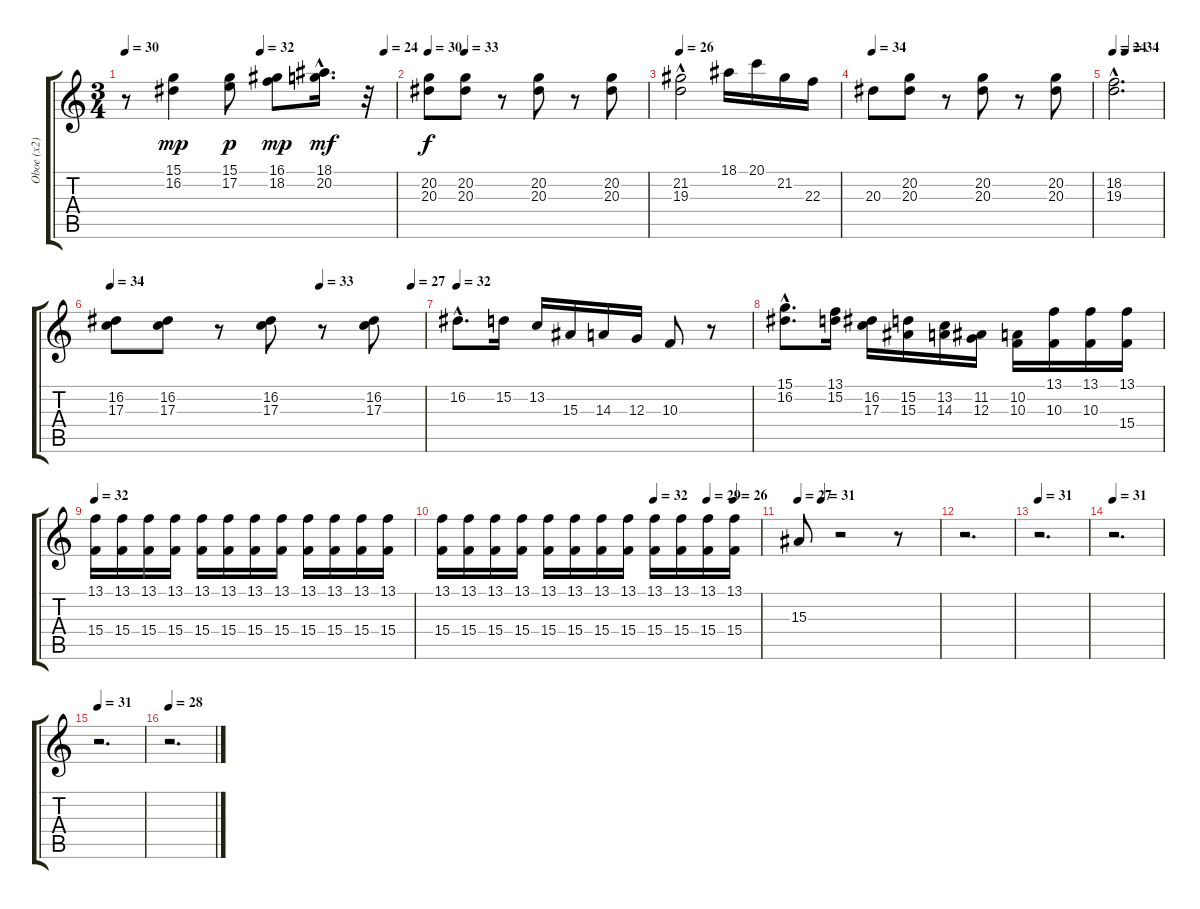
\track ("Oboe (x2)" "Oboe (x2)") {instrument oboe}
\staff {score tabs}
\tuning (E4 B3 G3 D3 A2 E2) {hide}
\ts (3 4)
\tempo 30
\tempo (32 0.5)
\tempo (24 0.9583333333333334)
\clef g2
\ks c
r.8{dy mp} (15.1 16.2).4 (15.1 17.2).8{dy p} (16.1 18.2).8{dy mp} (18.1{hac} 20.2{hac}).16{d dy mf} r.32 |
\tempo 30
\tempo (33 0.16666666666666666)
(20.2 20.3).8{dy f} (20.2 20.3).8 r.8 (20.2 20.3).8 r.8 (20.2 20.3).8 |
\tempo 26
(21.2 19.3{hac}).2 18.1.16 20.1.16 21.2.16 22.3.16 |
\tempo 34
20.3.8 (20.2 20.3).8 r.8 (20.2 20.3).8 r.8 (20.2 20.3).8 |
\tempo 24
\tempo (34 0.25)
(18.2{hac} 19.3{hac}).2{d} |
\tempo 34
\tempo (33 0.6666666666666666)
\tempo (27 0.9583333333333334)
(16.2 17.3).8 (16.2 17.3).8 r.8 (16.2 17.3).8 r.8 (16.2 17.3).8 |
\tempo 32
16.2{hac}.8{d} 15.2.16 13.2.16 15.3.16 14.3.16 12.3.16 10.3.8 r.8 |
(15.1{hac} 16.2{hac}).8{d} (13.1 15.2).16 (16.2 17.3).16 (15.2 15.3).16 (13.2 14.3).16 (11.2 12.3).16 (10.2 10.3).16 (13.1 10.3).16 (13.1 10.3).16 (13.1 15.4).16 |
\tempo 32
(13.1 15.4).16 (13.1 15.4).16 (13.1 15.4).16 (13.1 15.4).16 (13.1 15.4).16 (13.1 15.4).16 (13.1 15.4).16 (13.1 15.4).16 (13.1 15.4).16 (13.1 15.4).16 (13.1 15.4).16 (13.1 15.4).16 |
\tempo (32 0.6666666666666666)
\tempo (29 0.8333333333333334)
\tempo (26 0.9166666666666666)
(13.1 15.4).16 (13.1 15.4).16 (13.1 15.4).16 (13.1 15.4).16 (13.1 15.4).16 (13.1 15.4).16 (13.1 15.4).16 (13.1 15.4).16 (13.1 15.4).16 (13.1 15.4).16 (13.1 15.4).16 (13.1 15.4).16 |
\tempo 27
\tempo (31 0.16666666666666666)
15.3.8 r.2 r.8 |
r.2{d} |
\tempo 31
r.2{d} |
\tempo 31
r.2{d} |
\tempo 31
r.2{d} |
\tempo 28
r.2{d}
